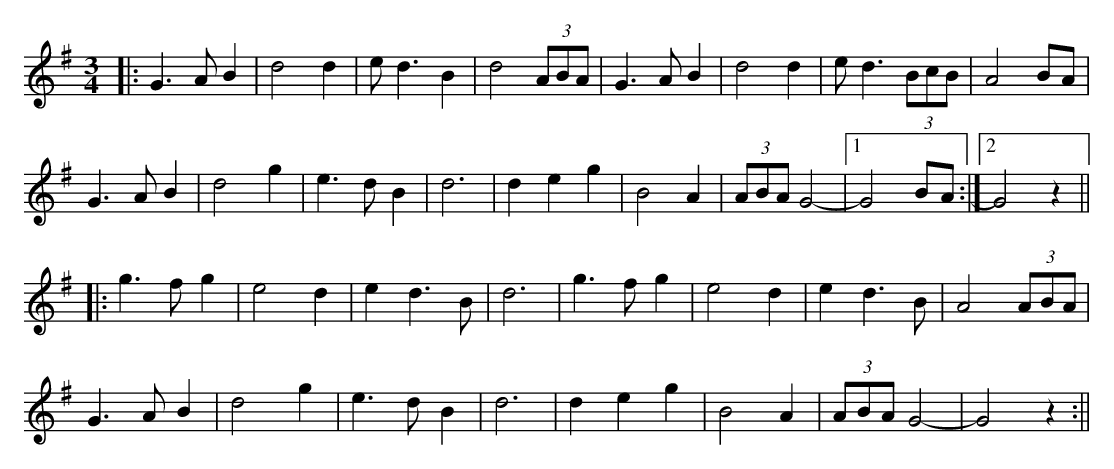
X:1
M:3/4
K:G
|: G3 A B2|d4 d2|e d3 B2|d4 (3ABA |G3 A B2|d4 d2|e d3 (3BcB |A4 BA|
G3 A B2|d4 g2|e3 d B2|d6|d2 e2 g2|B4 A2| (3ABA G4-|1 G4 BA:|2 G4 z2 ||
|: g3 f g2|e4 d2|e2 d3 B|d6|g3 f g2|e4 d2|e2 d3 B|A4 (3ABA |
G3 A B2|d4 g2|e3 d B2|d6|d2 e2 g2|B4 A2| (3ABA G4-|G4 z2 :||
